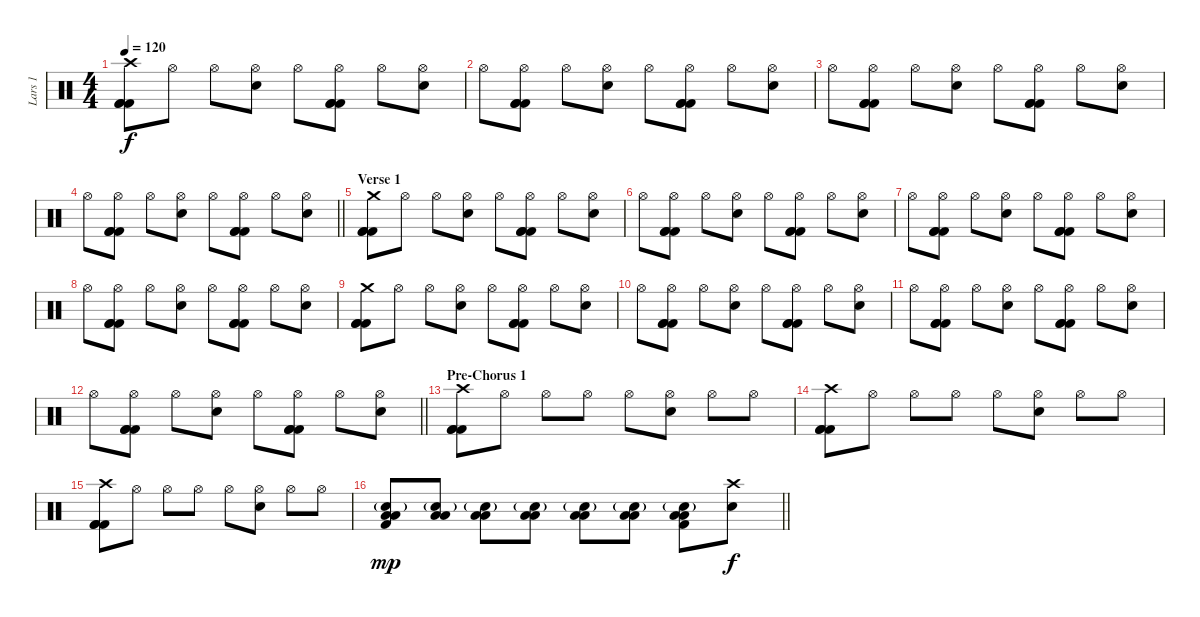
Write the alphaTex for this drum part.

\track ("Lars 1" "Lars 1") {instrument percussion}
\staff {score}
\articulation defaults
\ts (4 4)
\tempo 120
\clef neutral
\ks c
("Crash high (hit)" "Kick (hit) 2" "Kick (hit) 2" "Kick (hit) 2").8{dy f} "Hi-Hat (open)".8 "Hi-Hat (open)".8 ("Hi-Hat (open)" "Electric Snare (hit)").8 "Hi-Hat (open)".8 ("Hi-Hat (open)" "Kick (hit) 2" "Kick (hit) 2" "Kick (hit) 2").8 "Hi-Hat (open)".8 ("Hi-Hat (open)" "Electric Snare (hit)").8 |
"Hi-Hat (open)".8 ("Hi-Hat (open)" "Kick (hit) 2" "Kick (hit) 2" "Kick (hit) 2").8 "Hi-Hat (open)".8 ("Hi-Hat (open)" "Electric Snare (hit)").8 "Hi-Hat (open)".8 ("Hi-Hat (open)" "Kick (hit) 2" "Kick (hit) 2" "Kick (hit) 2").8 "Hi-Hat (open)".8 ("Hi-Hat (open)" "Electric Snare (hit)").8 |
"Hi-Hat (open)".8 ("Hi-Hat (open)" "Kick (hit) 2" "Kick (hit) 2" "Kick (hit) 2").8 "Hi-Hat (open)".8 ("Hi-Hat (open)" "Electric Snare (hit)").8 "Hi-Hat (open)".8 ("Hi-Hat (open)" "Kick (hit) 2" "Kick (hit) 2" "Kick (hit) 2").8 "Hi-Hat (open)".8 ("Hi-Hat (open)" "Electric Snare (hit)").8 |
\barLineRight lightlight "Hi-Hat (open)".8
("Hi-Hat (open)" "Kick (hit) 2" "Kick (hit) 2" "Kick (hit) 2").8 "Hi-Hat (open)".8 ("Hi-Hat (open)" "Electric Snare (hit)").8 "Hi-Hat (open)".8 ("Hi-Hat (open)" "Kick (hit) 2" "Kick (hit) 2" "Kick (hit) 2").8 "Hi-Hat (open)".8 ("Hi-Hat (open)" "Electric Snare (hit)").8 |
\section ("" "Verse 1")
("Crash medium (hit)" "Kick (hit) 2" "Kick (hit) 2" "Kick (hit) 2").8 "Hi-Hat (open)".8 "Hi-Hat (open)".8 ("Hi-Hat (open)" "Electric Snare (hit)").8 "Hi-Hat (open)".8 ("Hi-Hat (open)" "Kick (hit) 2" "Kick (hit) 2" "Kick (hit) 2").8 "Hi-Hat (open)".8 ("Hi-Hat (open)" "Electric Snare (hit)").8 |
"Hi-Hat (open)".8 ("Hi-Hat (open)" "Kick (hit) 2" "Kick (hit) 2" "Kick (hit) 2").8 "Hi-Hat (open)".8 ("Hi-Hat (open)" "Electric Snare (hit)").8 "Hi-Hat (open)".8 ("Hi-Hat (open)" "Kick (hit) 2" "Kick (hit) 2" "Kick (hit) 2").8 "Hi-Hat (open)".8 ("Hi-Hat (open)" "Electric Snare (hit)").8 |
"Hi-Hat (open)".8 ("Hi-Hat (open)" "Kick (hit) 2" "Kick (hit) 2" "Kick (hit) 2").8 "Hi-Hat (open)".8 ("Hi-Hat (open)" "Electric Snare (hit)").8 "Hi-Hat (open)".8 ("Hi-Hat (open)" "Kick (hit) 2" "Kick (hit) 2" "Kick (hit) 2").8 "Hi-Hat (open)".8 ("Hi-Hat (open)" "Electric Snare (hit)").8 |
"Hi-Hat (open)".8 ("Hi-Hat (open)" "Kick (hit) 2" "Kick (hit) 2" "Kick (hit) 2").8 "Hi-Hat (open)".8 ("Hi-Hat (open)" "Electric Snare (hit)").8 "Hi-Hat (open)".8 ("Hi-Hat (open)" "Kick (hit) 2" "Kick (hit) 2" "Kick (hit) 2").8 "Hi-Hat (open)".8 ("Hi-Hat (open)" "Electric Snare (hit)").8 |
("Crash medium (hit)" "Kick (hit) 2" "Kick (hit) 2" "Kick (hit) 2").8 "Hi-Hat (open)".8 "Hi-Hat (open)".8 ("Hi-Hat (open)" "Electric Snare (hit)").8 "Hi-Hat (open)".8 ("Hi-Hat (open)" "Kick (hit) 2" "Kick (hit) 2" "Kick (hit) 2").8 "Hi-Hat (open)".8 ("Hi-Hat (open)" "Electric Snare (hit)").8 |
"Hi-Hat (open)".8 ("Hi-Hat (open)" "Kick (hit) 2" "Kick (hit) 2" "Kick (hit) 2").8 "Hi-Hat (open)".8 ("Hi-Hat (open)" "Electric Snare (hit)").8 "Hi-Hat (open)".8 ("Hi-Hat (open)" "Kick (hit) 2" "Kick (hit) 2" "Kick (hit) 2").8 "Hi-Hat (open)".8 ("Hi-Hat (open)" "Electric Snare (hit)").8 |
"Hi-Hat (open)".8 ("Hi-Hat (open)" "Kick (hit) 2" "Kick (hit) 2" "Kick (hit) 2").8 "Hi-Hat (open)".8 ("Hi-Hat (open)" "Electric Snare (hit)").8 "Hi-Hat (open)".8 ("Hi-Hat (open)" "Kick (hit) 2" "Kick (hit) 2" "Kick (hit) 2").8 "Hi-Hat (open)".8 ("Hi-Hat (open)" "Electric Snare (hit)").8 |
\barLineRight lightlight "Hi-Hat (open)".8
("Hi-Hat (open)" "Kick (hit) 2" "Kick (hit) 2" "Kick (hit) 2").8 "Hi-Hat (open)".8 ("Hi-Hat (open)" "Electric Snare (hit)").8 "Hi-Hat (open)".8 ("Hi-Hat (open)" "Kick (hit) 2" "Kick (hit) 2" "Kick (hit) 2").8 "Hi-Hat (open)".8 ("Hi-Hat (open)" "Electric Snare (hit)").8 |
\section ("" "Pre-Chorus 1")
("Crash high (hit)" "Kick (hit) 2" "Kick (hit) 2" "Kick (hit) 2").8 "Hi-Hat (open)".8 "Hi-Hat (open)".8 "Hi-Hat (open)".8 "Hi-Hat (open)".8 ("Hi-Hat (open)" "Electric Snare (hit)").8 "Hi-Hat (open)".8 "Hi-Hat (open)".8 |
("Crash high (hit)" "Kick (hit) 2" "Kick (hit) 2" "Kick (hit) 2").8 "Hi-Hat (open)".8 "Hi-Hat (open)".8 "Hi-Hat (open)".8 "Hi-Hat (open)".8 ("Hi-Hat (open)" "Electric Snare (hit)").8 "Hi-Hat (open)".8 "Hi-Hat (open)".8 |
("Crash high (hit)" "Kick (hit) 2" "Kick (hit) 2" "Kick (hit) 2").8 "Hi-Hat (open)".8 "Hi-Hat (open)".8 "Hi-Hat (open)".8 "Hi-Hat (open)".8 ("Hi-Hat (open)" "Electric Snare (hit)").8 "Hi-Hat (open)".8 "Hi-Hat (open)".8 |
\barLineRight lightlight
("Electric Snare (hit)"{g} "Low Floor Tom (hit)" "Low Floor Tom (hit)" "Kick (hit) 2").8{dy mp} ("Electric Snare (hit)"{g} "Low Floor Tom (hit)" "Low Floor Tom (hit)").8 ("Electric Snare (hit)"{g} "Low Floor Tom (hit)" "Low Floor Tom (hit)").8 ("Electric Snare (hit)"{g} "Low Floor Tom (hit)" "Low Floor Tom (hit)").8 ("Electric Snare (hit)"{g} "Low Floor Tom (hit)" "Low Floor Tom (hit)").8 ("Electric Snare (hit)"{g} "Low Floor Tom (hit)" "Low Floor Tom (hit)").8 ("Electric Snare (hit)"{g} "Low Floor Tom (hit)" "Low Floor Tom (hit)" "Kick (hit) 2").8 ("Crash high (hit)" "Electric Snare (hit)").8{dy f}
